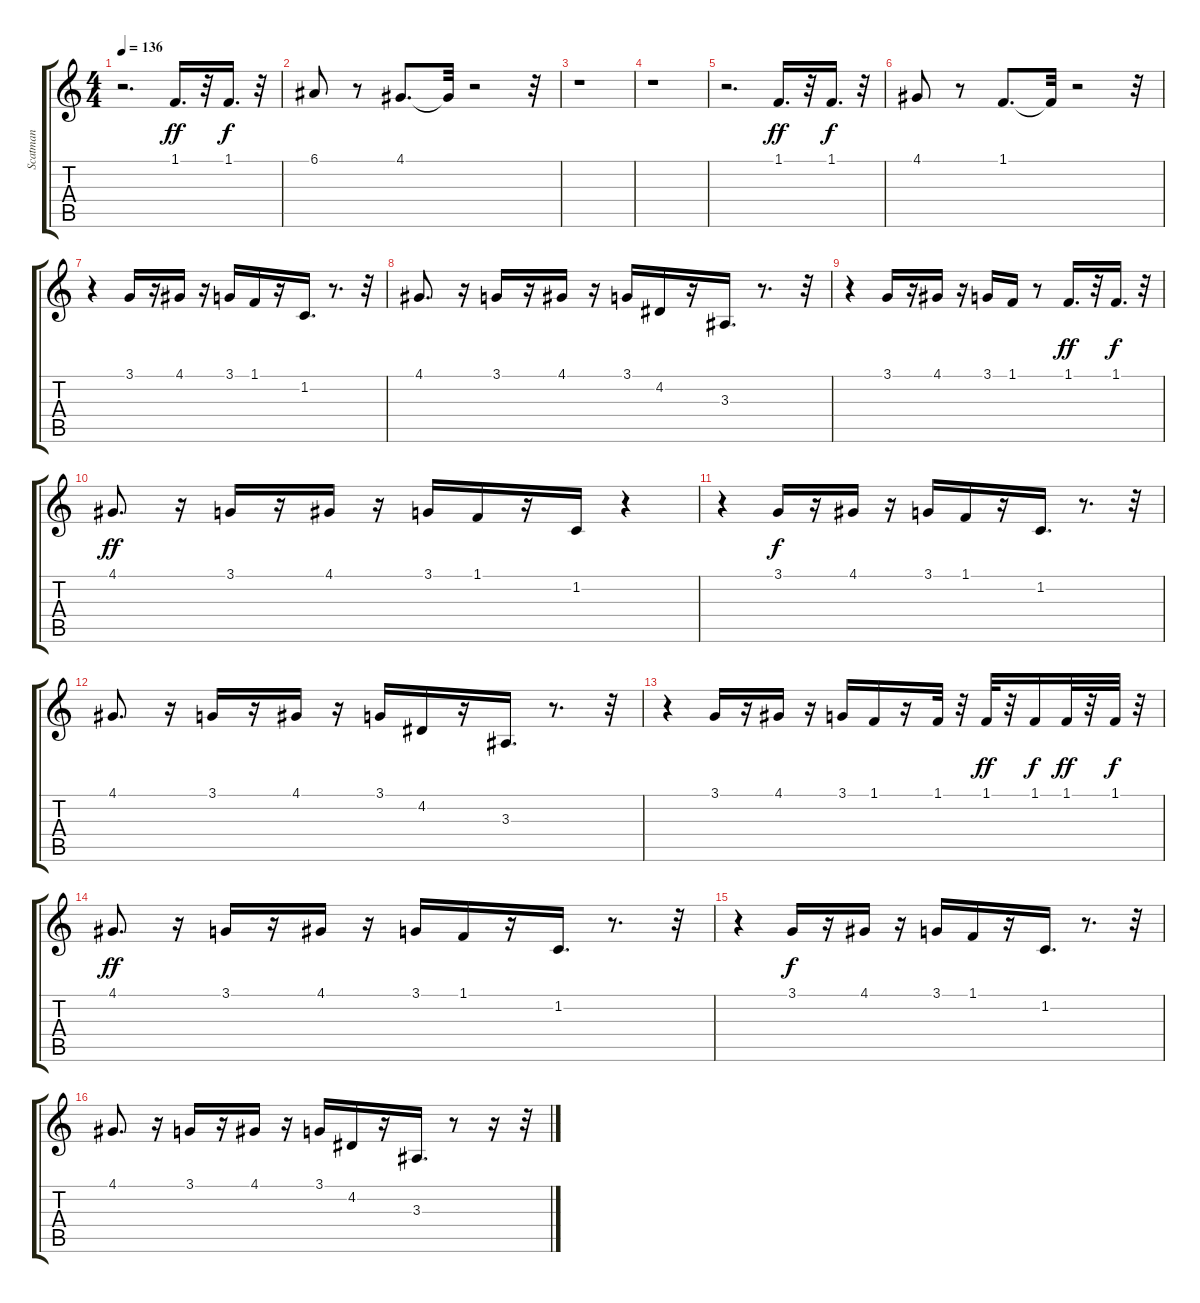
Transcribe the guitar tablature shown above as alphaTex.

\track ("Scatman" "Scatman") {instrument altosax}
\staff {score tabs}
\tuning (E4 B3 G3 D3 A2 E2) {hide}
\ts (4 4)
\tempo 136
\clef g2
\ks c
r.2{d dy f} 1.1.16{d dy ff} r.32 1.1.16{d dy f} r.32 |
6.1.8 r.8 4.1.8{d} 4.1{t}.32 r.2 r.32 |
r.1 |
r.1 |
r.2{d} 1.1.16{d dy ff} r.32 1.1.16{d dy f} r.32 |
4.1.8 r.8 1.1.8{d} 1.1{t}.32 r.2 r.32 |
r.4 3.1.16 r.16 4.1.16 r.16 3.1.16 1.1.16 r.16 1.2.16{d} r.8{d} r.32 |
4.1.8{d} r.16 3.1.16 r.16 4.1.16 r.16 3.1.16 4.2.16 r.16 3.3.16{d} r.8{d} r.32 |
r.4 3.1.16 r.16 4.1.16 r.16 3.1.16 1.1.16 r.8 1.1.16{d dy ff} r.32 1.1.16{d dy f} r.32 |
4.1.8{d dy ff} r.16 3.1.16 r.16 4.1.16 r.16 3.1.16 1.1.16 r.16 1.2.16 r.4 |
r.4 3.1.16{dy f} r.16 4.1.16 r.16 3.1.16 1.1.16 r.16 1.2.16{d} r.8{d} r.32 |
4.1.8{d} r.16 3.1.16 r.16 4.1.16 r.16 3.1.16 4.2.16 r.16 3.3.16{d} r.8{d} r.32 |
r.4 3.1.16 r.16 4.1.16 r.16 3.1.16 1.1.16 r.16 1.1.32 r.32 1.1.32{dy ff} r.32 1.1.16{dy f} 1.1.32{dy ff} r.32 1.1.32{dy f} r.32 |
4.1.8{d dy ff} r.16 3.1.16 r.16 4.1.16 r.16 3.1.16 1.1.16 r.16 1.2.16{d} r.8{d} r.32 |
r.4 3.1.16{dy f} r.16 4.1.16 r.16 3.1.16 1.1.16 r.16 1.2.16{d} r.8{d} r.32 |
4.1.8{d} r.16 3.1.16 r.16 4.1.16 r.16 3.1.16 4.2.16 r.16 3.3.16{d} r.8 r.16 r.32
